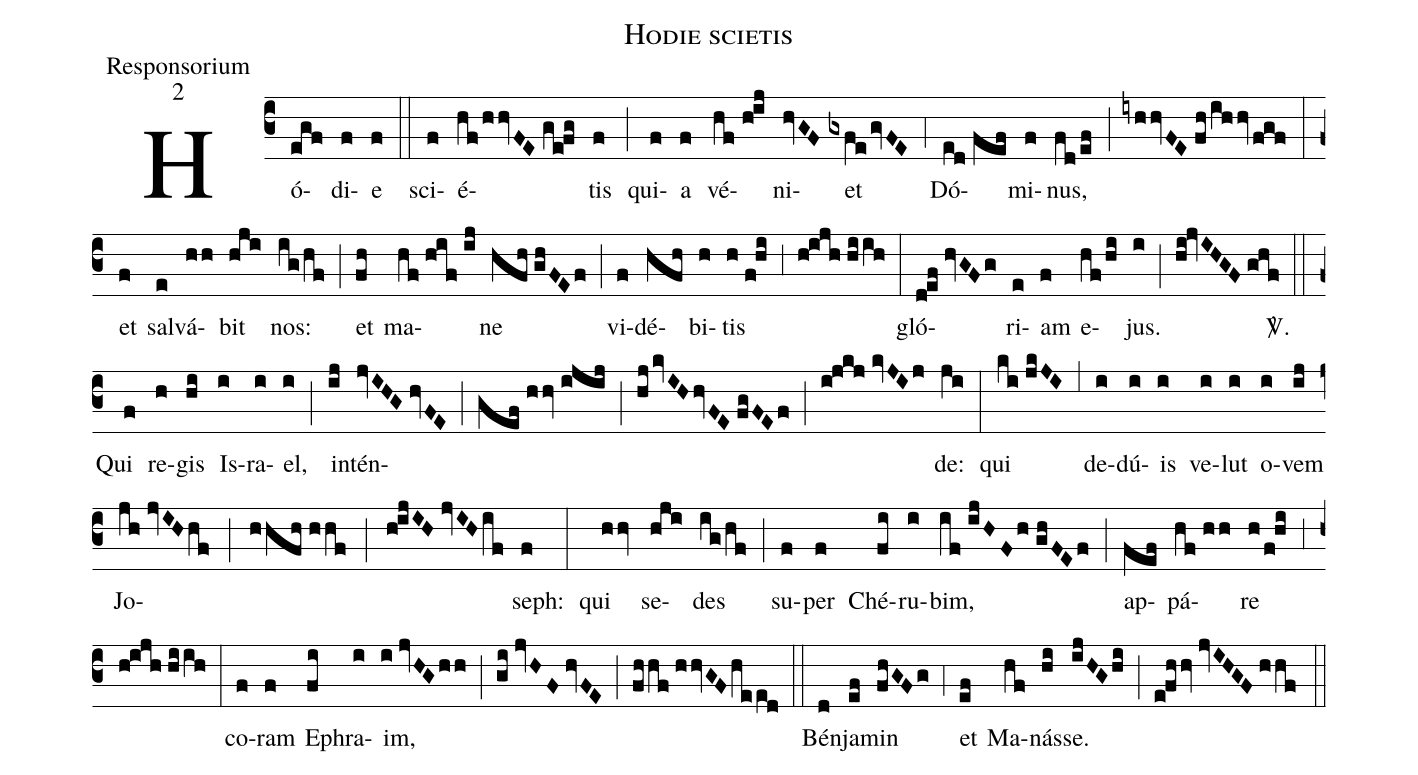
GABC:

name:Hodie scietis;
office-part:Responsorium;
mode:2;
%%
(c3) Hó(egf)di(f)e(f) (::) sci(f)é(hf/hhvFE//ge!fg)tis(f) (;) qui(f)a(f) vé(hf//h!ij)ni(hvGF)et(gxfe/gvFE) (;4) Dó(ed//fef)mi(f)nus,(fd/ef) (;) (iyhhvFE//fh/ihhv/fgf) (:) et(f) sal(e)vá(hh)bit(hji) nos:(ig/hf) (;) et(fh) ma(hf//hif//ij)ne(hfh//ghFEf) (;) vi(f)dé(hfh)bi(h)tis(h//f!hi) (;3) (h!ijh//hiih) (:) gló(d!ef//hvGFg)ri(e)am(f) e(hf/hi)jus.(i) (;) (hi!jvIHGF//ghf) <sp>V/</sp>.(::) Qui(f) re(h)gis(hi) Is(i)ra(i)el,(i) (;) in(ij)tén(jvIHG//hvFE;gef//hhv//ijij;hj/kvIH/hvFE//fgFEf;i!jkj//kvJIj)de:(ji) (:) qui(ki//jkJI) (;5) de(i)dú(i)is(i) ve(i)lut(i) o(i)vem(ij) Jo(jh//jvIH/hf;hhfh//hhf;h!ijIH//jvIH/if)seph:(f) (:) qui(hhv) se(hji)des(ig/hf) (;) su(f)per(f) Ché(fi)ru(i)bim,(if//ijHFh//ghFEf) (;) ap(fef)pá(hf//hh)re(h/f!hi) (;3) (h!ijh//hiih) (:) co(f)ram(f) Eph(fi)ra(i)im,(i//jvHG/hh) (;) (gi//jvHF//hvFE) (;) (fhhf//hhvGF/heed) (::) Bén(d)ja(ef)min(fhGFg) (;4) et(ef) Ma(hf)nás(hi)se.(ijHGhi) (;) (e!fhhv//jvIHGF//hhf) (::)
